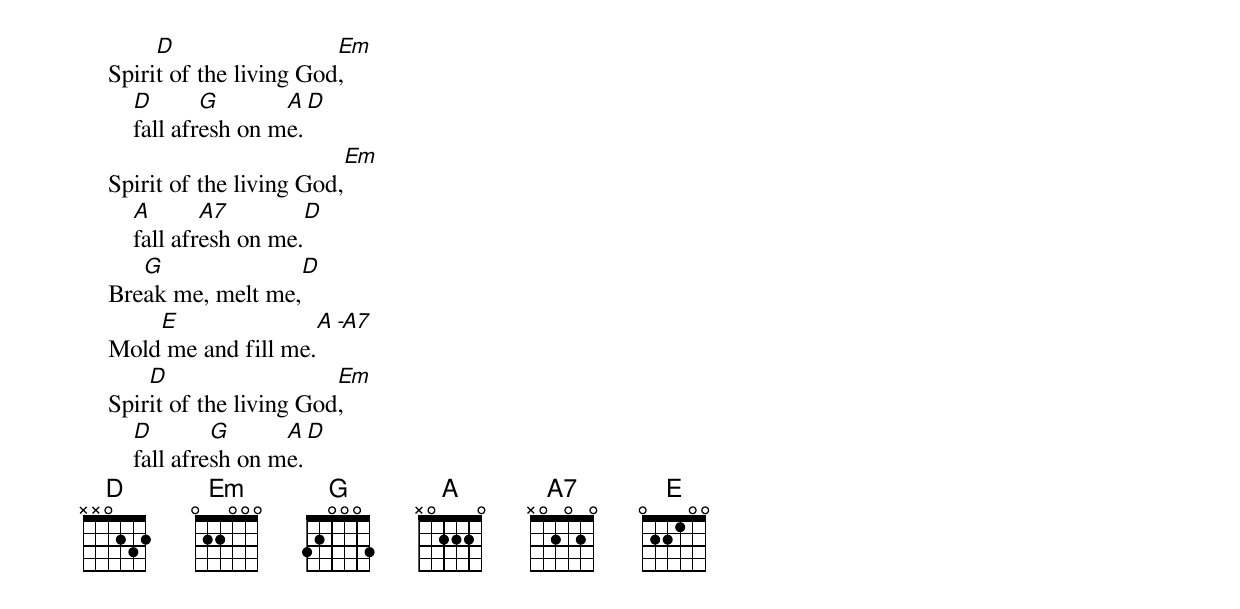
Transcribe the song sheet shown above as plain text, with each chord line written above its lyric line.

         D                  Em
    Spirit of the living God,
        D       G       A       D
        fall afresh on me.
                             Em
    Spirit of the living God,
        A       A7              D
        fall afresh on me.
       G                  D
    Break me, melt me,
        E                     A           -A7
    Mold me and fill me.
        D                   Em
    Spirit of the living God,
        D        G      A      D
        fall afresh on me.
